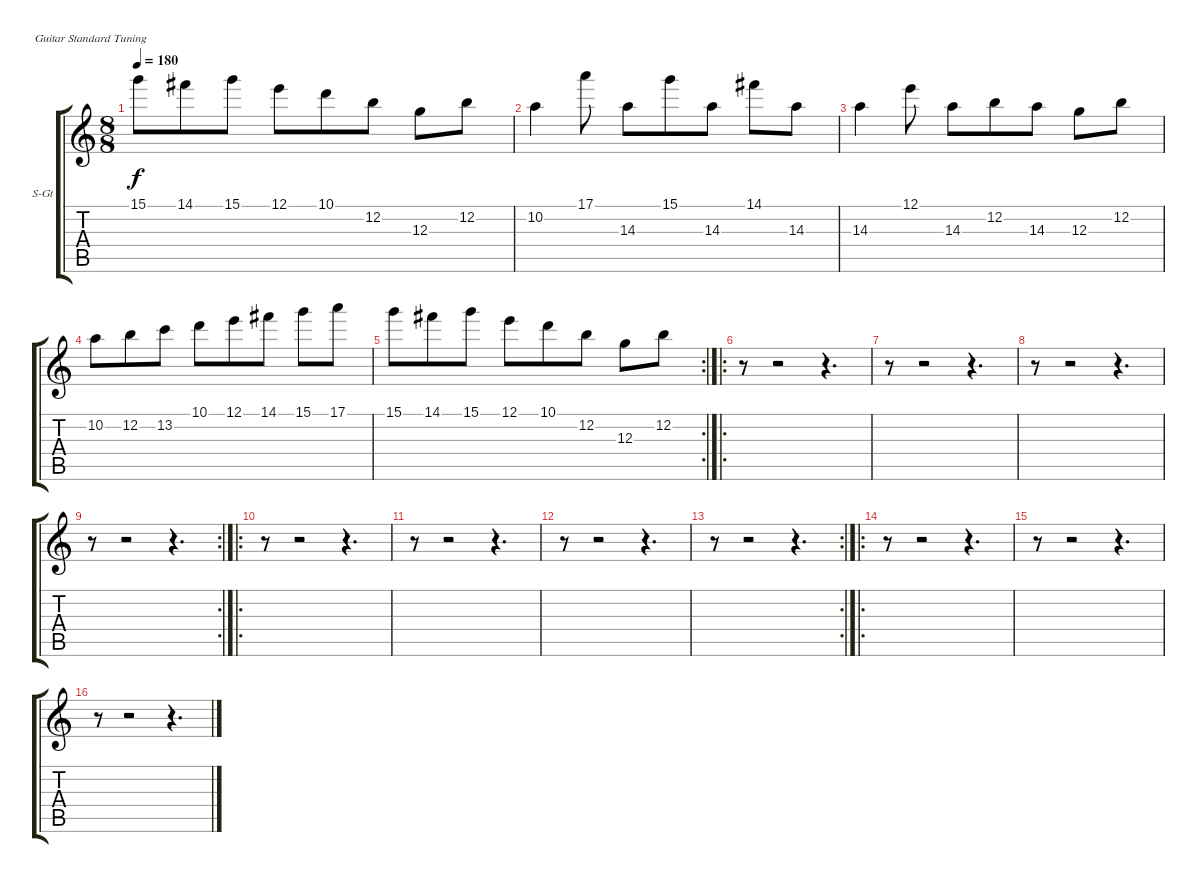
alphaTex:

\bracketExtendMode groupsimilarinstruments
\firstSystemTrackNameOrientation horizontal
\otherSystemsTrackNameOrientation horizontal
\track ("Pista 4" "S-Gt") {instrument flute}
\staff {score tabs}
\tuning (E4 B3 G3 D3 A2 E2)
\displaytranspose 12
\ts (8 8)
\tempo 180
\clef g2
\ks c
15.1.8{dy f} 14.1.8 15.1.8 12.1.8 10.1.8 12.2.8 12.3.8 12.2.8 |
10.2.4 17.1.8 14.3.8 15.1.8 14.3.8 14.1.8 14.3.8 |
14.3.4 12.1.8 14.3.8 12.2.8 14.3.8 12.3.8 12.2.8 |
10.2.8 12.2.8 13.2.8 10.1.8 12.1.8 14.1.8 15.1.8 17.1.8 |
\rc 2
15.1.8 14.1.8 15.1.8 12.1.8 10.1.8 12.2.8 12.3.8 12.2.8 |
\ro
r.8 r.2 r.4{d} |
r.8 r.2 r.4{d} |
r.8 r.2 r.4{d} |
\rc 2
r.8 r.2 r.4{d} |
\ro
r.8 r.2 r.4{d} |
r.8 r.2 r.4{d} |
r.8 r.2 r.4{d} |
\rc 2
r.8 r.2 r.4{d} |
\ro
r.8 r.2 r.4{d} |
r.8 r.2 r.4{d} |
r.8 r.2 r.4{d}
